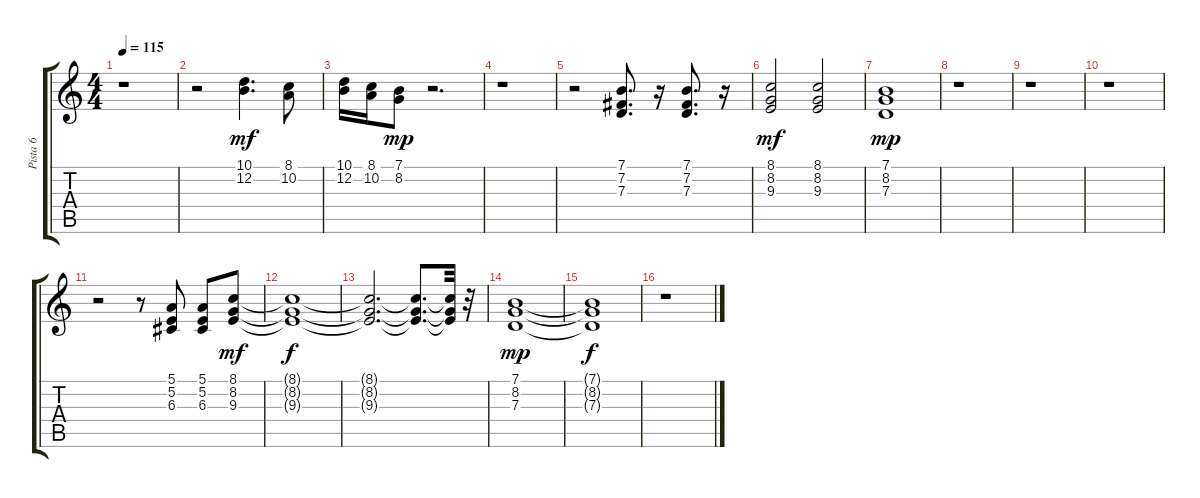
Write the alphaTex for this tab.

\track ("Pista 6" "Pista 6") {instrument choiraahs}
\staff {score tabs}
\tuning (E4 B3 G3 D3 A2 E2) {hide}
\ts (4 4)
\tempo 115
\clef g2
\ks c
r.1{dy f} |
r.2 (10.1 12.2).4{d dy mf} (8.1 10.2).8 |
(10.1 12.2).16 (8.1 10.2).16 (7.1 8.2).8{dy mp} r.2{d} |
r.1 |
r.2 (7.1 7.2 7.3).8{d} r.16 (7.1 7.2 7.3).8{d} r.16 |
(8.1 8.2 9.3).2{dy mf} (8.1 8.2 9.3).2 |
(7.1 8.2 7.3).1{dy mp} |
r.1 |
r.1 |
r.1 |
r.2 r.8 (5.1 5.2 6.3).8 (5.1 5.2 6.3).8 (8.1 8.2 9.3).8{dy mf} |
(8.1{t} 8.2{t} 9.3{t}).1{dy f} |
(8.1{t} 8.2{t} 9.3{t}).2{d} (8.1{t} 8.2{t} 9.3{t}).8{d} (8.1{t} 8.2{t} 9.3{t}).32 r.32 |
(7.1 8.2 7.3).1{dy mp} |
(7.1{t} 8.2{t} 7.3{t}).1{dy f} |
r.1
